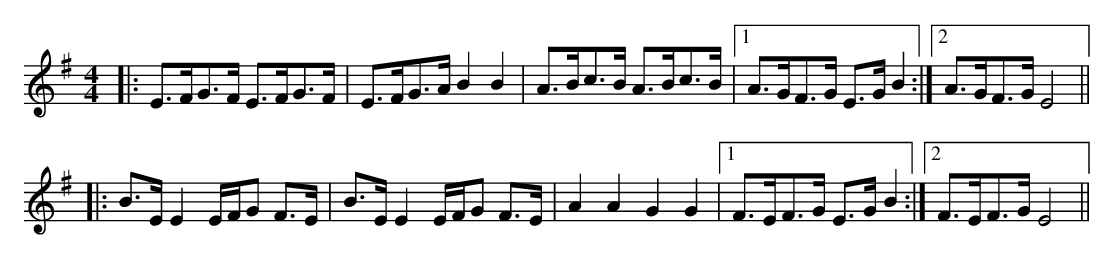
X:1
M:4/4
K:Emin
|:E>FG>F E>FG>F|E>FG>A B2 B2|A>Bc>B A>Bc>B|1 A>GF>G E>G B2:|2 A>GF>G E4||
|:B>EE2 E/F/G F>E|B>EE2 E/F/G F>E|A2A2 G2G2|1 F>EF>G E>G B2:|2 F>EF>G E4||
